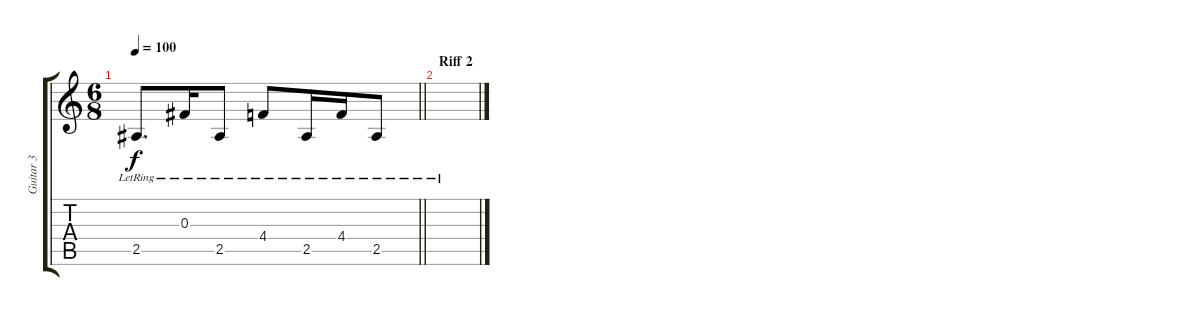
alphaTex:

\track ("Guitar 3" "Guitar 3") {instrument electricguitarjazz}
\staff {score tabs}
\tuning (Eb4 Bb3 Gb3 Db3 Ab2 Eb2) {hide}
\ts (6 8)
\tempo 100
\clef g2
\barLineRight lightlight
\ks c
2.5{lr}.8{d dy f} 0.3{lr}.16 2.5{lr}.8 4.4{lr}.8 2.5{lr}.16 4.4{lr}.16 2.5{lr}.8 |
\section ("" "Riff 2")
